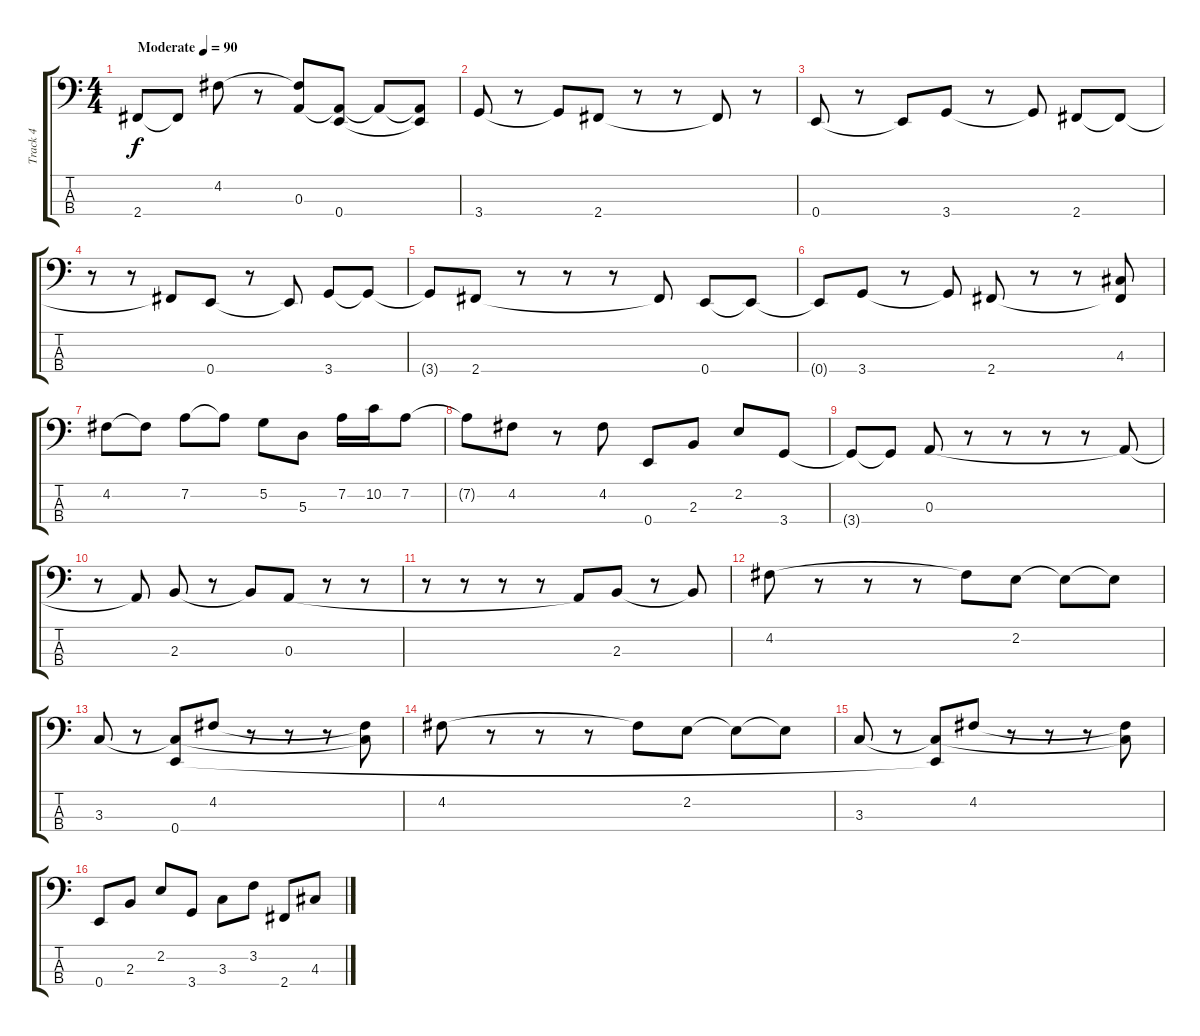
\track ("Track 4" "Track 4") {instrument electricbassfinger}
\staff {score tabs}
\tuning (G2 D2 A1 E1) {hide}
\ts (4 4)
\tempo (90 "Moderate")
\clef f4
\ks c
2.4.8{dy f instrument electricbassfinger} 2.4{t}.8 4.2.8 r.8 (4.2{t} 0.3).8 (0.3{t} 0.4).8 0.3{t}.8 (0.3{t} 0.4{t}).8 |
3.4.8 r.8 3.4{t}.8 2.4.8 r.8 r.8 2.4{t}.8 r.8 |
0.4.8 r.8 0.4{t}.8 3.4.8 r.8 3.4{t}.8 2.4.8 2.4{t}.8 |
r.8 r.8 2.4{t}.8 0.4.8 r.8 0.4{t}.8 3.4.8 3.4{t}.8 |
3.4{t}.8 2.4.8 r.8 r.8 r.8 2.4{t}.8 0.4.8 0.4{t}.8 |
0.4{t}.8 3.4.8 r.8 3.4{t}.8 2.4.8 r.8 r.8 (4.3 2.4{t}).8 |
4.2.8 4.2{t}.8 7.2.8 7.2{t}.8 5.2.8 5.3.8 7.2.16 10.2.16 7.2.8 |
7.2{t}.8 4.2.8 r.8 4.2.8 0.4.8 2.3.8 2.2.8 3.4.8 |
3.4{t}.8 3.4{t}.8 0.3.8 r.8 r.8 r.8 r.8 0.3{t}.8 |
r.8 0.3{t}.8 2.3.8 r.8 2.3{t}.8 0.3.8 r.8 r.8 |
r.8 r.8 r.8 r.8 0.3{t}.8 2.3.8 r.8 2.3{t}.8 |
4.2.8 r.8 r.8 r.8 4.2{t}.8 2.2.8 2.2{t}.8 2.2{t}.8 |
3.3.8 r.8 (3.3{t} 0.4).8 4.2.8 r.8 r.8 r.8 (4.2{t} 3.3{t}).8 |
4.2.8 r.8 r.8 r.8 4.2{t}.8 2.2.8 2.2{t}.8 2.2{t}.8 |
3.3.8 r.8 (3.3{t} 0.4{t}).8 4.2.8 r.8 r.8 r.8 (4.2{t} 3.3{t}).8 |
0.4.8 2.3.8 2.2.8 3.4.8 3.3.8 3.2.8 2.4.8 4.3.8
